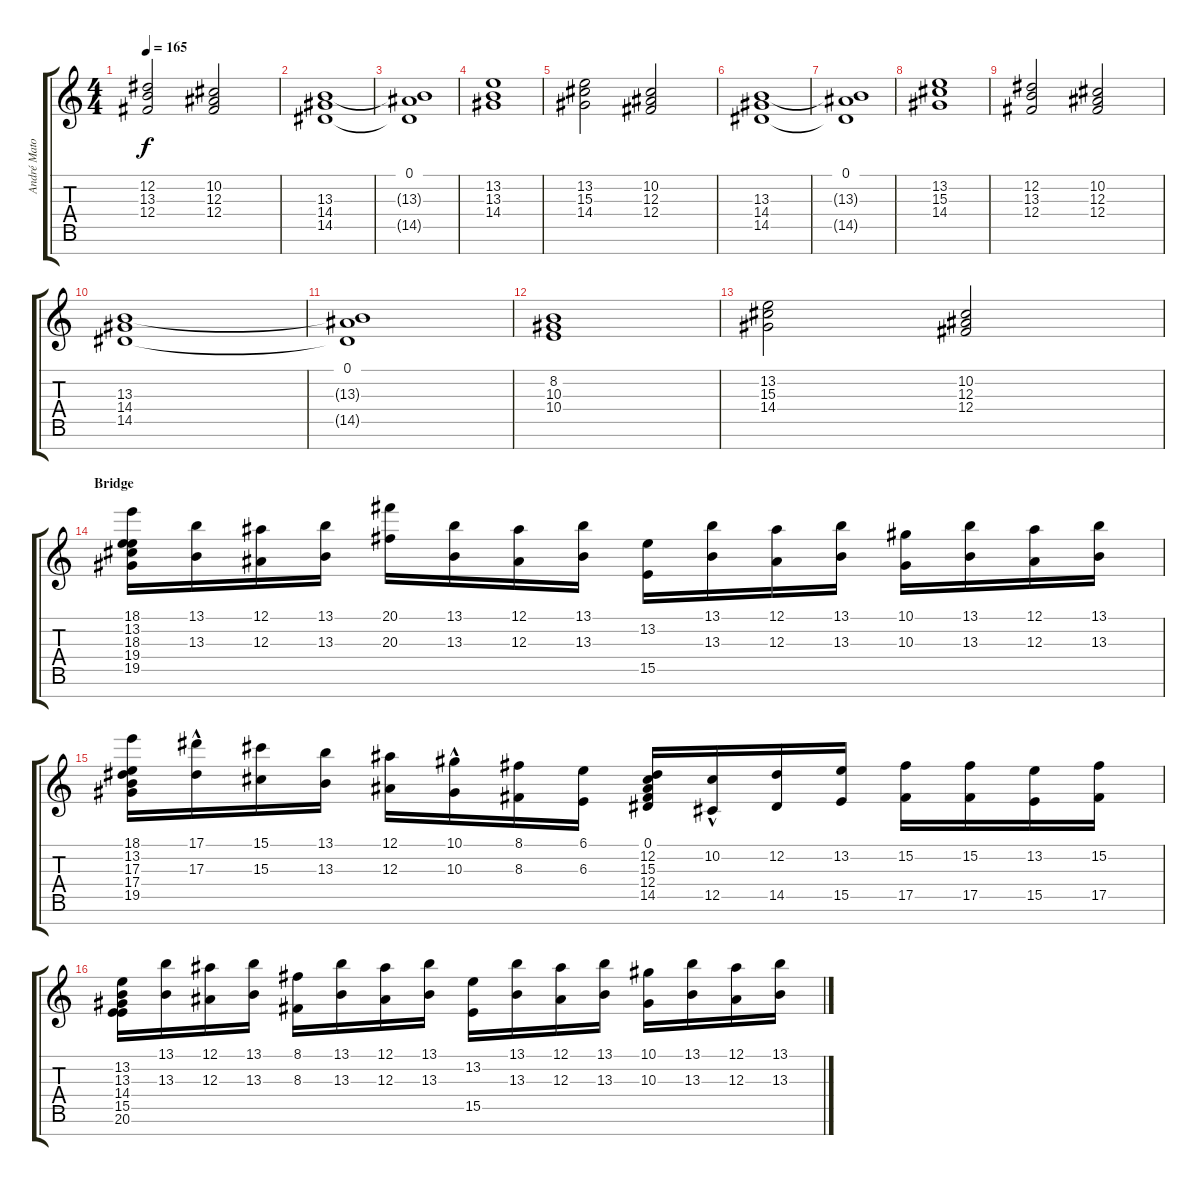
\track ("André Matos - SynthStrings 1" "André Mato") {instrument synthstrings1}
\staff {score tabs}
\tuning (Bb4 Eb4 Bb3 Gb3 Db3 Ab2 Eb2) {hide}
\ts (4 4)
\tempo 165
\clef g2
\ks c
(12.2 13.3 12.4).2{dy f} (10.2 12.3 12.4).2 |
(13.3 14.4 14.5).1 |
(0.1 13.3{t} 14.5{t}).1 |
(13.2 13.3 14.4).1 |
(13.2 15.3 14.4).2 (10.2 12.3 12.4).2 |
(13.3 14.4 14.5).1 |
(0.1 13.3{t} 14.5{t}).1 |
(13.2 15.3 14.4).1 |
(12.2 13.3 12.4).2 (10.2 12.3 12.4).2 |
(13.3 14.4 14.5).1 |
(0.1 13.3{t} 14.5{t}).1 |
(8.2 10.3 10.4).1 |
(13.2 15.3 14.4).2 (10.2 12.3 12.4).2 |
\section ("" "Bridge")
(18.1 13.2 18.3 19.4 19.5).16 (13.1 13.3).16 (12.1 12.3).16 (13.1 13.3).16 (20.1 20.3).16 (13.1 13.3).16 (12.1 12.3).16 (13.1 13.3).16 (13.2 15.5).16 (13.1 13.3).16 (12.1 12.3).16 (13.1 13.3).16 (10.1 10.3).16 (13.1 13.3).16 (12.1 12.3).16 (13.1 13.3).16 |
(18.1 13.2 17.3 17.4 19.5).16 (17.1 17.3{hac}).16 (15.1 15.3).16 (13.1 13.3).16 (12.1 12.3).16 (10.1 10.3{hac}).16 (8.1 8.3).16 (6.1 6.3).16 (0.1 12.2 15.3 12.4 14.5).16 (10.2{hac} 12.5).16 (12.2 14.5).16 (13.2 15.5).16 (15.2 17.5).16 (15.2 17.5).16 (13.2 15.5).16 (15.2 17.5).16 |
(13.2 13.3 14.4 15.5 20.6).16 (13.1 13.3).16 (12.1 12.3).16 (13.1 13.3).16 (8.1 8.3).16 (13.1 13.3).16 (12.1 12.3).16 (13.1 13.3).16 (13.2 15.5).16 (13.1 13.3).16 (12.1 12.3).16 (13.1 13.3).16 (10.1 10.3).16 (13.1 13.3).16 (12.1 12.3).16 (13.1 13.3).16
